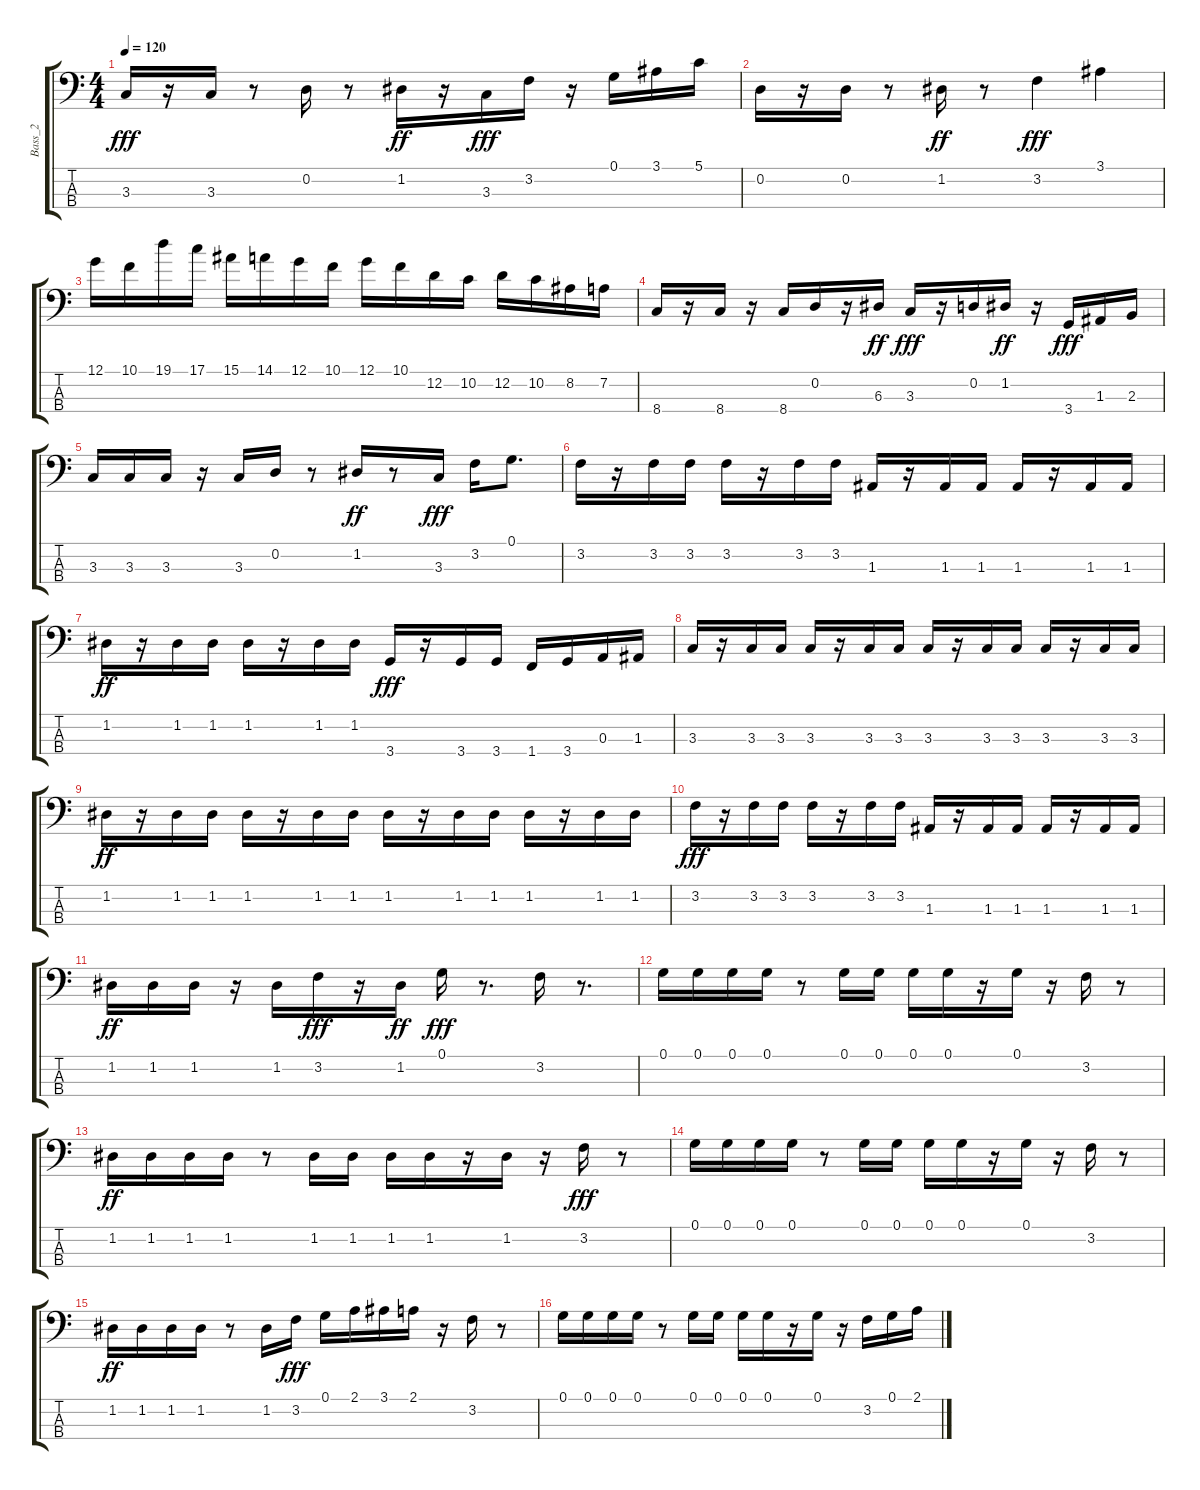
\track ("Bass_2" "Bass_2") {instrument electricbassfinger}
\staff {score tabs}
\tuning (G2 D2 A1 E1) {hide}
\ts (4 4)
\tempo 120
\clef f4
\ks c
3.3.16{dy fff} r.16 3.3.16 r.8 0.2.16 r.8 1.2.16{dy ff} r.16 3.3.16{dy fff} 3.2.16 r.16 0.1.16 3.1.16 5.1.16 |
0.2.16 r.16 0.2.16 r.8 1.2.16{dy ff} r.8 3.2.4{dy fff} 3.1.4 |
12.1.16 10.1.16 19.1.16 17.1.16 15.1.16 14.1.16 12.1.16 10.1.16 12.1.16 10.1.16 12.2.16 10.2.16 12.2.16 10.2.16 8.2.16 7.2.16 |
8.4.16 r.16 8.4.16 r.16 8.4.16 0.2.16 r.16 6.3.16{dy ff} 3.3.16{dy fff} r.16 0.2.16 1.2.16{dy ff} r.16 3.4.16{dy fff} 1.3.16 2.3.16 |
3.3.16 3.3.16 3.3.16 r.16 3.3.16 0.2.16 r.8 1.2.16{dy ff} r.8 3.3.16{dy fff} 3.2.16 0.1.8{d} |
3.2.16 r.16 3.2.16 3.2.16 3.2.16 r.16 3.2.16 3.2.16 1.3.16 r.16 1.3.16 1.3.16 1.3.16 r.16 1.3.16 1.3.16 |
1.2.16{dy ff} r.16 1.2.16 1.2.16 1.2.16 r.16 1.2.16 1.2.16 3.4.16{dy fff} r.16 3.4.16 3.4.16 1.4.16 3.4.16 0.3.16 1.3.16 |
3.3.16 r.16 3.3.16 3.3.16 3.3.16 r.16 3.3.16 3.3.16 3.3.16 r.16 3.3.16 3.3.16 3.3.16 r.16 3.3.16 3.3.16 |
1.2.16{dy ff} r.16 1.2.16 1.2.16 1.2.16 r.16 1.2.16 1.2.16 1.2.16 r.16 1.2.16 1.2.16 1.2.16 r.16 1.2.16 1.2.16 |
3.2.16{dy fff} r.16 3.2.16 3.2.16 3.2.16 r.16 3.2.16 3.2.16 1.3.16 r.16 1.3.16 1.3.16 1.3.16 r.16 1.3.16 1.3.16 |
1.2.16{dy ff} 1.2.16 1.2.16 r.16 1.2.16 3.2.16{dy fff} r.16 1.2.16{dy ff} 0.1.16{dy fff} r.8{d} 3.2.16 r.8{d} |
0.1.16 0.1.16 0.1.16 0.1.16 r.8 0.1.16 0.1.16 0.1.16 0.1.16 r.16 0.1.16 r.16 3.2.16 r.8 |
1.2.16{dy ff} 1.2.16 1.2.16 1.2.16 r.8 1.2.16 1.2.16 1.2.16 1.2.16 r.16 1.2.16 r.16 3.2.16{dy fff} r.8 |
0.1.16 0.1.16 0.1.16 0.1.16 r.8 0.1.16 0.1.16 0.1.16 0.1.16 r.16 0.1.16 r.16 3.2.16 r.8 |
1.2.16{dy ff} 1.2.16 1.2.16 1.2.16 r.8 1.2.16 3.2.16{dy fff} 0.1.16 2.1.16 3.1.16 2.1.16 r.16 3.2.16 r.8 |
0.1.16 0.1.16 0.1.16 0.1.16 r.8 0.1.16 0.1.16 0.1.16 0.1.16 r.16 0.1.16 r.16 3.2.16 0.1.16 2.1.16
